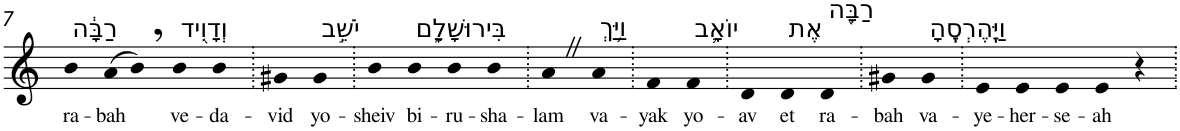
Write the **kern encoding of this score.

**kern	**text
*part1	*part1
*staff1	*staff1
*I"Piano	*
*I'Pno	*
!!LO:PB:g=z
*clefG2	*
*k[]	*
=7	=7
!LO:TX:a:t=רַבָּ֔ה	!
!	!LO:LY:b
4b	ra-
!	!LO:LY:b
(>8a	-bah
8b,)	.
!LO:TX:a:t=וְדָוִ֖יד	!
!	!LO:LY:b
4b	ve-
!	!LO:LY:b
4b	-da-
=8.	=8.
!	!LO:LY:b
4g#X	-vid
!LO:TX:a:t=יֹשֵׁ֣ב	!
!	!LO:LY:b
4g#	yo-
=9.	=9.
!	!LO:LY:b
4b	-sheiv
!LO:TX:a:t=בִּירוּשָׁלִָ֑ם	!
!	!LO:LY:b
4b	bi-
!	!LO:LY:b
4b	-ru-
!	!LO:LY:b
4b	-sha-
=10.	=10.
!	!LO:LY:b
4aZ	-lam
!LO:TX:a:t=וַיַּ֥ךְ	!
!	!LO:LY:b
4a	va-
=11.	=11.
!	!LO:LY:b
4f	-yak
!LO:TX:a:t=יוֹאָ֛ב	!
!	!LO:LY:b
4f	yo-
=12.	=12.
!	!LO:LY:b
4d	-av
!LO:TX:a:t=אֶת	!
!	!LO:LY:b
4d	et
!LO:TX:a:t=רַבָּ֖ה	!
!	!LO:LY:b
4d	ra-
=13.	=13.
!	!LO:LY:b
4g#X	-bah
!LO:TX:a:t=וַיֶּֽהֶרְסֶֽהָ	!
!	!LO:LY:b
4g#	va-
=14.	=14.
!	!LO:LY:b
4e	-ye-
!	!LO:LY:b
4e	-her-
!	!LO:LY:b
4e	-se-
!	!LO:LY:b
4e	-ah
4r	.
=.	=.
*-	*-
